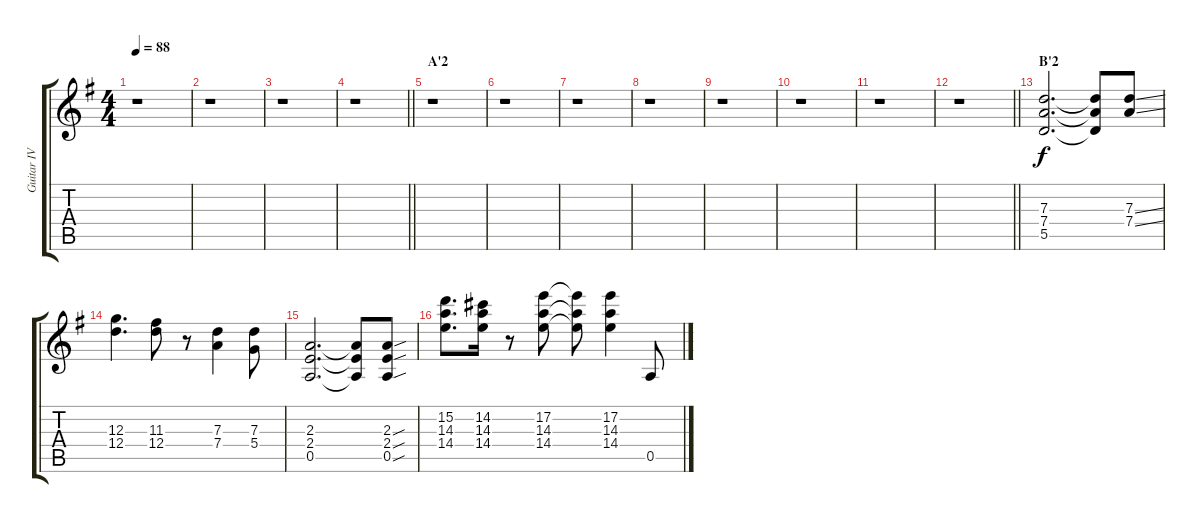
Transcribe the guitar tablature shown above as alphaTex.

\track ("Guitar IV" "Guitar IV") {instrument distortionguitar}
\staff {score tabs}
\tuning (E4 B3 G3 D3 A2 E2) {hide}
\ts (4 4)
\tempo 88
\clef g2
\ks g
r.1{dy f} |
r.1 |
r.1 |
\barLineRight lightlight
r.1 |
\section ("" "A'2")
r.1 |
r.1 |
r.1 |
r.1 |
r.1 |
r.1 |
r.1 |
\barLineRight lightlight
r.1 |
\section ("" "B'2")
(7.3 7.4 5.5).2{d} (7.3{t} 7.4{t} 5.5{t}).8 (7.3{ss} 7.4{ss}).8 |
(12.3 12.4).4{d} (11.3 12.4).8 r.8 (7.3 7.4).4 (7.3 5.4).8 |
(2.3 2.4 0.5).2{d} (2.3{t} 2.4{t} 0.5{t}).8 (2.3{sou} 2.4{sou} 0.5{sou}).8 |
(15.2 14.3 14.4).8{d} (14.2 14.3 14.4).16 r.8 (17.2 14.3 14.4).8 (17.2{t} 14.3{t} 14.4{t}).8 (17.2 14.3 14.4).4 0.5.8
